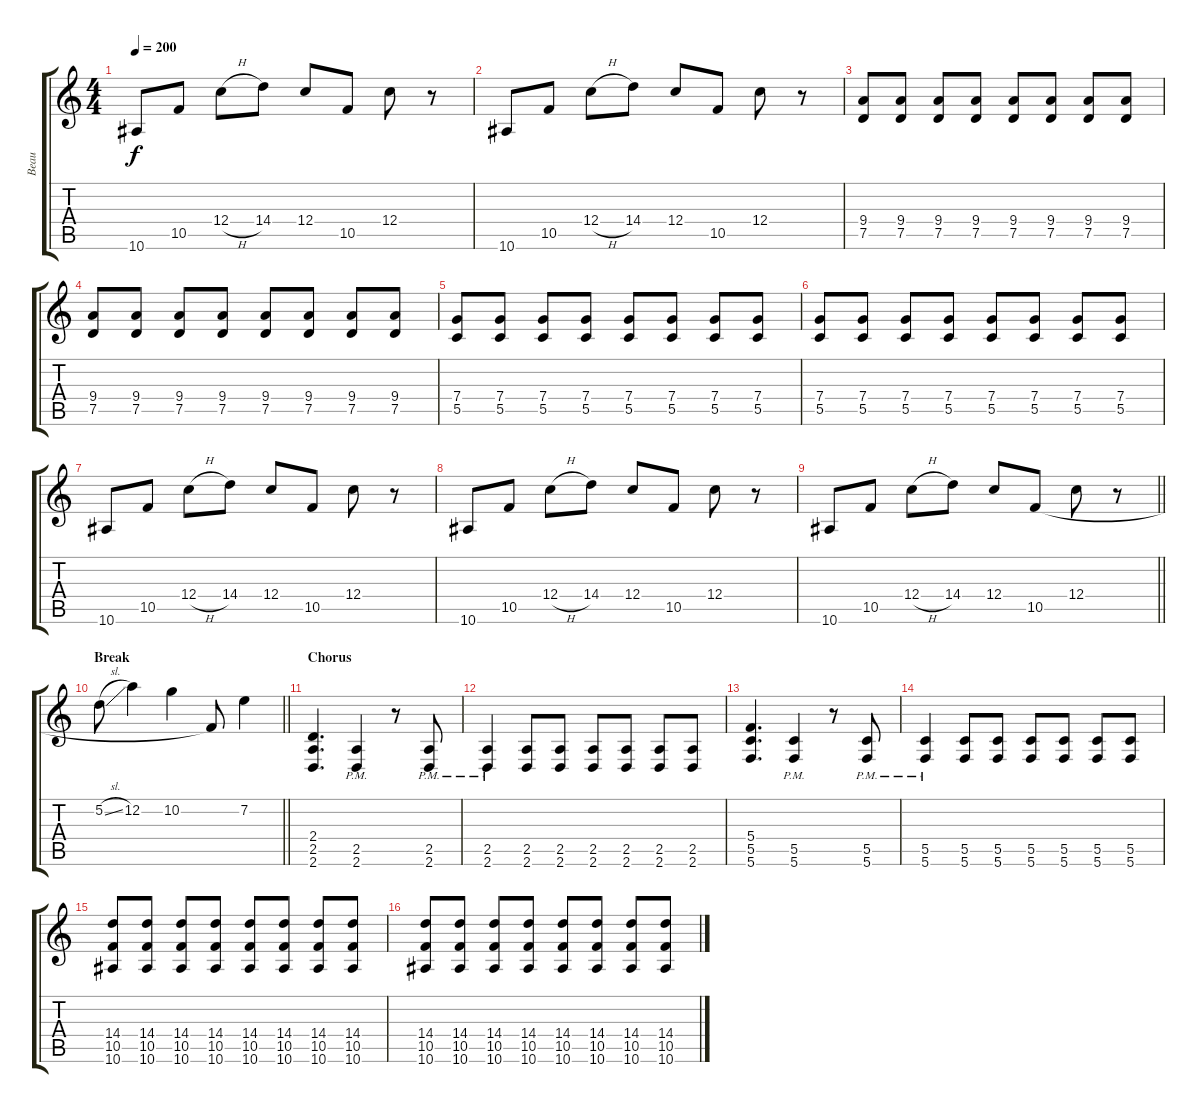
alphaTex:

\track ("Beau" "Beau") {instrument distortionguitar}
\staff {score tabs}
\tuning (D4 A3 F3 C3 G2 C2) {hide}
\ts (4 4)
\tempo 200
\clef g2
\ks c
10.6.8{dy f} 10.5.8 12.4{h}.8 14.4.8 12.4.8 10.5.8 12.4.8 r.8 |
10.6.8 10.5.8 12.4{h}.8 14.4.8 12.4.8 10.5.8 12.4.8 r.8 |
(9.4 7.5).8 (9.4 7.5).8 (9.4 7.5).8 (9.4 7.5).8 (9.4 7.5).8 (9.4 7.5).8 (9.4 7.5).8 (9.4 7.5).8 |
(9.4 7.5).8 (9.4 7.5).8 (9.4 7.5).8 (9.4 7.5).8 (9.4 7.5).8 (9.4 7.5).8 (9.4 7.5).8 (9.4 7.5).8 |
(7.4 5.5).8 (7.4 5.5).8 (7.4 5.5).8 (7.4 5.5).8 (7.4 5.5).8 (7.4 5.5).8 (7.4 5.5).8 (7.4 5.5).8 |
(7.4 5.5).8 (7.4 5.5).8 (7.4 5.5).8 (7.4 5.5).8 (7.4 5.5).8 (7.4 5.5).8 (7.4 5.5).8 (7.4 5.5).8 |
10.6.8 10.5.8 12.4{h}.8 14.4.8 12.4.8 10.5.8 12.4.8 r.8 |
10.6.8 10.5.8 12.4{h}.8 14.4.8 12.4.8 10.5.8 12.4.8 r.8 |
\barLineRight lightlight
10.6.8 10.5.8 12.4{h}.8 14.4.8 12.4.8 10.5.8 12.4.8 r.8 |
\section ("" "Break")
\barLineRight lightlight
5.2{sl}.8 12.2.4 10.2.4 10.5{t}.8 7.2.4 |
\section ("" "Chorus")
(2.4 2.5 2.6).4{d} (2.5 2.6{pm}).4 r.8 (2.5{pm} 2.6{pm}).8 |
(2.5{pm} 2.6{pm}).4 (2.5 2.6).8 (2.5 2.6).8 (2.5 2.6).8 (2.5 2.6).8 (2.5 2.6).8 (2.5 2.6).8 |
(5.4 5.5 5.6).4{d} (5.5 5.6{pm}).4 r.8 (5.5{pm} 5.6{pm}).8 |
(5.5{pm} 5.6{pm}).4 (5.5 5.6).8 (5.5 5.6).8 (5.5 5.6).8 (5.5 5.6).8 (5.5 5.6).8 (5.5 5.6).8 |
(14.4 10.5 10.6).8 (14.4 10.5 10.6).8 (14.4 10.5 10.6).8 (14.4 10.5 10.6).8 (14.4 10.5 10.6).8 (14.4 10.5 10.6).8 (14.4 10.5 10.6).8 (14.4 10.5 10.6).8 |
(14.4 10.5 10.6).8 (14.4 10.5 10.6).8 (14.4 10.5 10.6).8 (14.4 10.5 10.6).8 (14.4 10.5 10.6).8 (14.4 10.5 10.6).8 (14.4 10.5 10.6).8 (14.4 10.5 10.6).8
